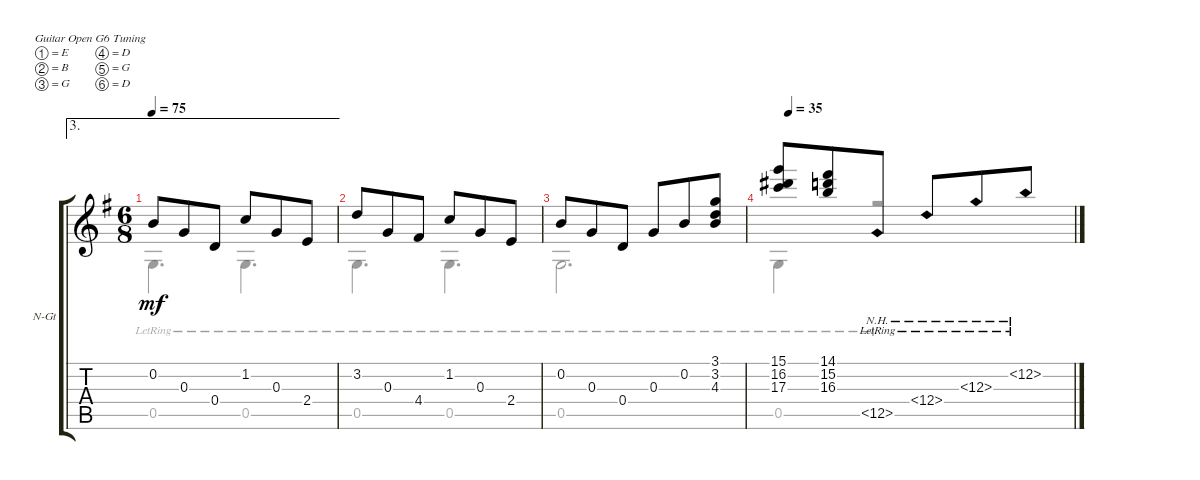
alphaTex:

\defaultSystemsLayout 4
\bracketExtendMode groupsimilarinstruments
\firstSystemTrackNameOrientation horizontal
\otherSystemsTrackNameOrientation horizontal
\chordDiagramsInScore
\track ("Nylon Guitar" "N-Gt") {instrument acousticguitarnylon}
\staff {score tabs}
\tuning (E4 B3 G3 D3 G2 D2)
\voice
\ae 3
\ts (6 8)
\tempo 75
\clef g2
\ks g
0.2.8{dy mf} 0.3.8 0.4.8 1.2.8 0.3.8 2.4.8 |
3.2.8 0.3.8 4.4.8 1.2.8 0.3.8 2.4.8 |
0.2.8 0.3.8 0.4.8 0.3.8 0.2.8 (3.1 3.2 4.3).8 |
\tempo (35 0.0220386)
(15.1 16.2 17.3).8 (14.1 15.2 16.3).8 12.5{nh lr}.8 12.4{nh lr}.8 12.3{nh lr}.8 12.2{nh lr}.8
\voice
\clef g2
\ottava regular
\simile none
\ks g
0.5{lr}.4{d dy mf} 0.5{lr}.4{d} |
0.5{lr}.4{d} 0.5{lr}.4{d} |
0.5{lr}.2{d} |
0.5{lr}.4 r.2
